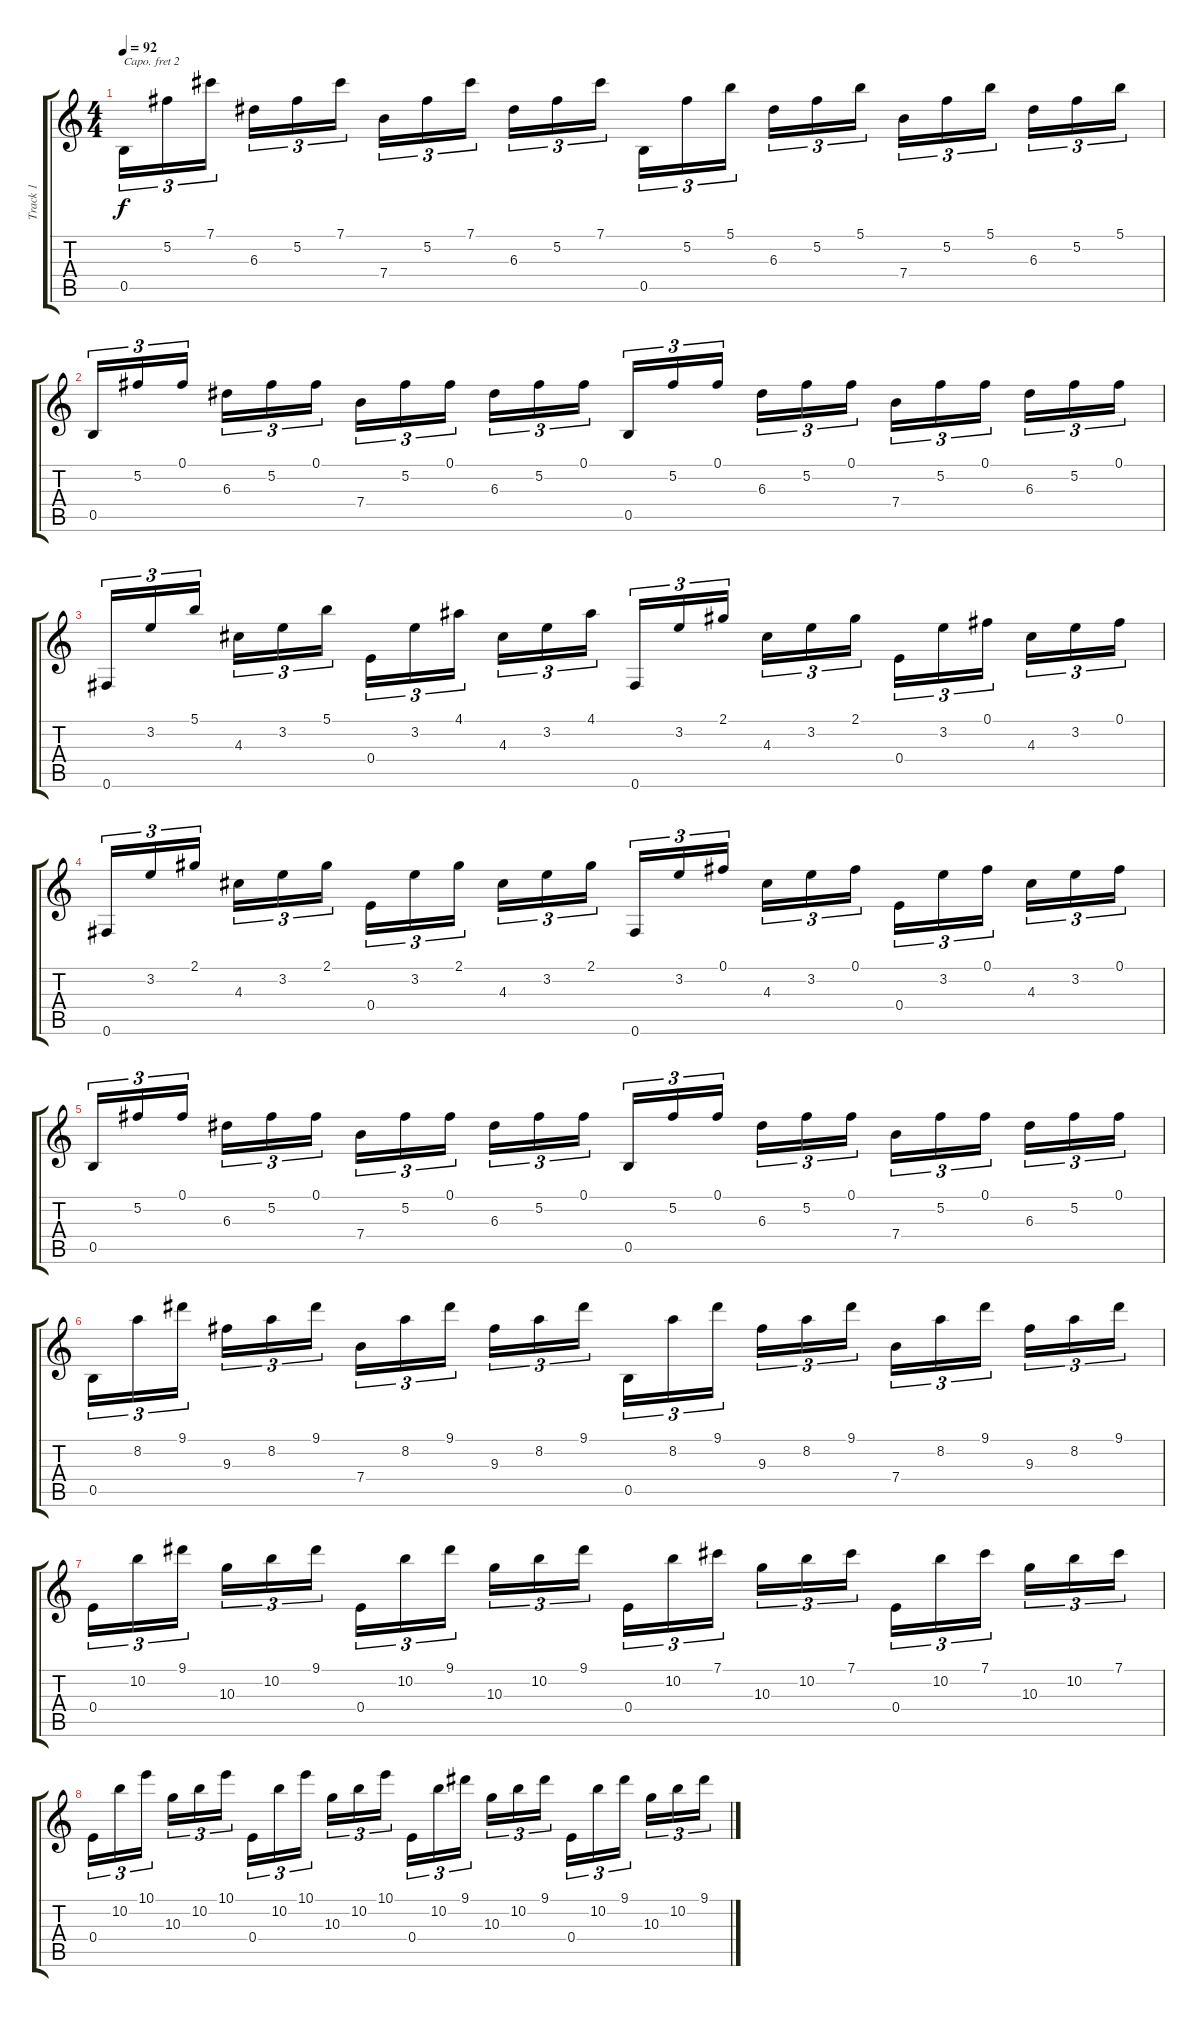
\track ("Track 1" "Track 1") {instrument acousticguitarsteel}
\staff {score tabs}
\capo 2
\tuning (E4 B3 G3 D3 A2 E2) {hide}
\ts (4 4)
\tempo 92
\clef g2
\ks c
0.5.16{tu (3 2) dy f} 5.2.16{tu (3 2)} 7.1.16{tu (3 2) beam splitsecondary} 6.3.16{tu (3 2)} 5.2.16{tu (3 2)} 7.1.16{tu (3 2)} 7.4.16{tu (3 2)} 5.2.16{tu (3 2)} 7.1.16{tu (3 2) beam splitsecondary} 6.3.16{tu (3 2)} 5.2.16{tu (3 2)} 7.1.16{tu (3 2)} 0.5.16{tu (3 2)} 5.2.16{tu (3 2)} 5.1.16{tu (3 2) beam splitsecondary} 6.3.16{tu (3 2)} 5.2.16{tu (3 2)} 5.1.16{tu (3 2)} 7.4.16{tu (3 2)} 5.2.16{tu (3 2)} 5.1.16{tu (3 2) beam splitsecondary} 6.3.16{tu (3 2)} 5.2.16{tu (3 2)} 5.1.16{tu (3 2)} |
0.5.16{tu (3 2)} 5.2.16{tu (3 2)} 0.1.16{tu (3 2) beam splitsecondary} 6.3.16{tu (3 2)} 5.2.16{tu (3 2)} 0.1.16{tu (3 2)} 7.4.16{tu (3 2)} 5.2.16{tu (3 2)} 0.1.16{tu (3 2) beam splitsecondary} 6.3.16{tu (3 2)} 5.2.16{tu (3 2)} 0.1.16{tu (3 2)} 0.5.16{tu (3 2)} 5.2.16{tu (3 2)} 0.1.16{tu (3 2) beam splitsecondary} 6.3.16{tu (3 2)} 5.2.16{tu (3 2)} 0.1.16{tu (3 2)} 7.4.16{tu (3 2)} 5.2.16{tu (3 2)} 0.1.16{tu (3 2) beam splitsecondary} 6.3.16{tu (3 2)} 5.2.16{tu (3 2)} 0.1.16{tu (3 2)} |
0.6.16{tu (3 2)} 3.2.16{tu (3 2)} 5.1.16{tu (3 2) beam splitsecondary} 4.3.16{tu (3 2)} 3.2.16{tu (3 2)} 5.1.16{tu (3 2)} 0.4.16{tu (3 2)} 3.2.16{tu (3 2)} 4.1.16{tu (3 2) beam splitsecondary} 4.3.16{tu (3 2)} 3.2.16{tu (3 2)} 4.1.16{tu (3 2)} 0.6.16{tu (3 2)} 3.2.16{tu (3 2)} 2.1.16{tu (3 2) beam splitsecondary} 4.3.16{tu (3 2)} 3.2.16{tu (3 2)} 2.1.16{tu (3 2)} 0.4.16{tu (3 2)} 3.2.16{tu (3 2)} 0.1.16{tu (3 2) beam splitsecondary} 4.3.16{tu (3 2)} 3.2.16{tu (3 2)} 0.1.16{tu (3 2)} |
0.6.16{tu (3 2)} 3.2.16{tu (3 2)} 2.1.16{tu (3 2) beam splitsecondary} 4.3.16{tu (3 2)} 3.2.16{tu (3 2)} 2.1.16{tu (3 2)} 0.4.16{tu (3 2)} 3.2.16{tu (3 2)} 2.1.16{tu (3 2) beam splitsecondary} 4.3.16{tu (3 2)} 3.2.16{tu (3 2)} 2.1.16{tu (3 2)} 0.6.16{tu (3 2)} 3.2.16{tu (3 2)} 0.1.16{tu (3 2) beam splitsecondary} 4.3.16{tu (3 2)} 3.2.16{tu (3 2)} 0.1.16{tu (3 2)} 0.4.16{tu (3 2)} 3.2.16{tu (3 2)} 0.1.16{tu (3 2) beam splitsecondary} 4.3.16{tu (3 2)} 3.2.16{tu (3 2)} 0.1.16{tu (3 2)} |
0.5.16{tu (3 2)} 5.2.16{tu (3 2)} 0.1.16{tu (3 2) beam splitsecondary} 6.3.16{tu (3 2)} 5.2.16{tu (3 2)} 0.1.16{tu (3 2)} 7.4.16{tu (3 2)} 5.2.16{tu (3 2)} 0.1.16{tu (3 2) beam splitsecondary} 6.3.16{tu (3 2)} 5.2.16{tu (3 2)} 0.1.16{tu (3 2)} 0.5.16{tu (3 2)} 5.2.16{tu (3 2)} 0.1.16{tu (3 2) beam splitsecondary} 6.3.16{tu (3 2)} 5.2.16{tu (3 2)} 0.1.16{tu (3 2)} 7.4.16{tu (3 2)} 5.2.16{tu (3 2)} 0.1.16{tu (3 2) beam splitsecondary} 6.3.16{tu (3 2)} 5.2.16{tu (3 2)} 0.1.16{tu (3 2)} |
0.5.16{tu (3 2)} 8.2.16{tu (3 2)} 9.1.16{tu (3 2) beam splitsecondary} 9.3.16{tu (3 2)} 8.2.16{tu (3 2)} 9.1.16{tu (3 2)} 7.4.16{tu (3 2)} 8.2.16{tu (3 2)} 9.1.16{tu (3 2) beam splitsecondary} 9.3.16{tu (3 2)} 8.2.16{tu (3 2)} 9.1.16{tu (3 2)} 0.5.16{tu (3 2)} 8.2.16{tu (3 2)} 9.1.16{tu (3 2) beam splitsecondary} 9.3.16{tu (3 2)} 8.2.16{tu (3 2)} 9.1.16{tu (3 2)} 7.4.16{tu (3 2)} 8.2.16{tu (3 2)} 9.1.16{tu (3 2) beam splitsecondary} 9.3.16{tu (3 2)} 8.2.16{tu (3 2)} 9.1.16{tu (3 2)} |
0.4.16{tu (3 2)} 10.2.16{tu (3 2)} 9.1.16{tu (3 2) beam splitsecondary} 10.3.16{tu (3 2)} 10.2.16{tu (3 2)} 9.1.16{tu (3 2)} 0.4.16{tu (3 2)} 10.2.16{tu (3 2)} 9.1.16{tu (3 2) beam splitsecondary} 10.3.16{tu (3 2)} 10.2.16{tu (3 2)} 9.1.16{tu (3 2)} 0.4.16{tu (3 2)} 10.2.16{tu (3 2)} 7.1.16{tu (3 2) beam splitsecondary} 10.3.16{tu (3 2)} 10.2.16{tu (3 2)} 7.1.16{tu (3 2)} 0.4.16{tu (3 2)} 10.2.16{tu (3 2)} 7.1.16{tu (3 2) beam splitsecondary} 10.3.16{tu (3 2)} 10.2.16{tu (3 2)} 7.1.16{tu (3 2)} |
0.4.16{tu (3 2)} 10.2.16{tu (3 2)} 10.1.16{tu (3 2) beam splitsecondary} 10.3.16{tu (3 2)} 10.2.16{tu (3 2)} 10.1.16{tu (3 2)} 0.4.16{tu (3 2)} 10.2.16{tu (3 2)} 10.1.16{tu (3 2) beam splitsecondary} 10.3.16{tu (3 2)} 10.2.16{tu (3 2)} 10.1.16{tu (3 2)} 0.4.16{tu (3 2)} 10.2.16{tu (3 2)} 9.1.16{tu (3 2) beam splitsecondary} 10.3.16{tu (3 2)} 10.2.16{tu (3 2)} 9.1.16{tu (3 2)} 0.4.16{tu (3 2)} 10.2.16{tu (3 2)} 9.1.16{tu (3 2) beam splitsecondary} 10.3.16{tu (3 2)} 10.2.16{tu (3 2)} 9.1.16{tu (3 2)}
